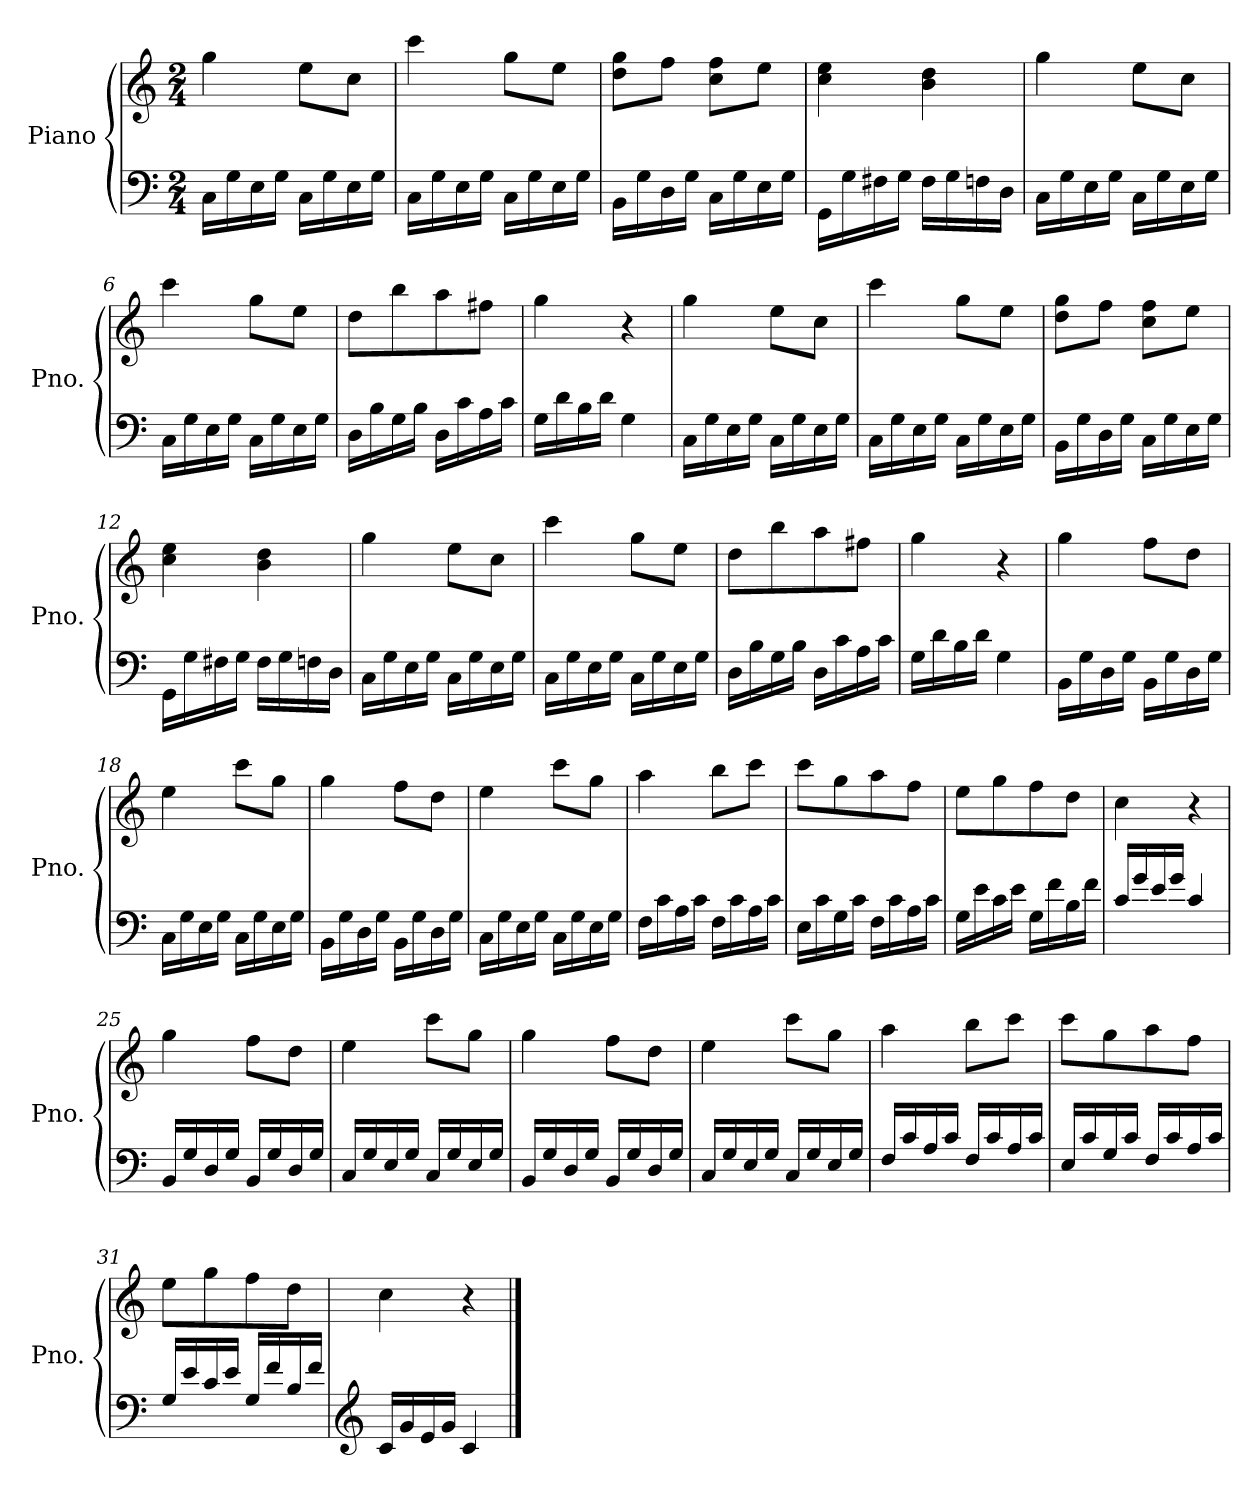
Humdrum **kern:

**kern	**kern
*part1	*part1
*staff2	*staff1
*I"Piano	*
*I'Pno.	*
*clefF4	*clefG2
*k[]	*k[]
*M2/4	*M2/4
=1	=1
16C\LL	4gg\
16G\	.
16E\	.
16G\JJ	.
16C\LL	8ee\L
16G\	.
16E\	8cc\J
16G\JJ	.
=2	=2
16C\LL	4ccc\
16G\	.
16E\	.
16G\JJ	.
16C\LL	8gg\L
16G\	.
16E\	8ee\J
16G\JJ	.
=3	=3
16BB\LL	8dd\ 8gg\L
16G\	.
16D\	8ff\J
16G\JJ	.
16C\LL	8cc\ 8ff\L
16G\	.
16E\	8ee\J
16G\JJ	.
=4	=4
16GG\LL	4cc\ 4ee\
16G\	.
16F#X\	.
16G\JJ	.
16F#\LL	4b\ 4dd\
16G\	.
16Fn\	.
16D\JJ	.
=5	=5
16C\LL	4gg\
16G\	.
16E\	.
16G\JJ	.
16C\LL	8ee\L
16G\	.
16E\	8cc\J
16G\JJ	.
=6	=6
16C\LL	4ccc\
16G\	.
16E\	.
16G\JJ	.
16C\LL	8gg\L
16G\	.
16E\	8ee\J
16G\JJ	.
!!LO:LB:g=z
=7	=7
16D\LL	8dd\L
16B\	.
16G\	8bb\
16B\JJ	.
16D\LL	8aa\
16c\	.
16A\	8ff#X\J
16c\JJ	.
=8	=8
16G\LL	4gg\
16d\	.
16B\	.
16d\JJ	.
4G\	4r
=9	=9
16C\LL	4gg\
16G\	.
16E\	.
16G\JJ	.
16C\LL	8ee\L
16G\	.
16E\	8cc\J
16G\JJ	.
=10	=10
16C\LL	4ccc\
16G\	.
16E\	.
16G\JJ	.
16C\LL	8gg\L
16G\	.
16E\	8ee\J
16G\JJ	.
=11	=11
16BB\LL	8dd\ 8gg\L
16G\	.
16D\	8ff\J
16G\JJ	.
16C\LL	8cc\ 8ff\L
16G\	.
16E\	8ee\J
16G\JJ	.
=12	=12
16GG\LL	4cc\ 4ee\
16G\	.
16F#X\	.
16G\JJ	.
16F#\LL	4b\ 4dd\
16G\	.
16Fn\	.
16D\JJ	.
!!LO:LB:g=z
=13	=13
16C\LL	4gg\
16G\	.
16E\	.
16G\JJ	.
16C\LL	8ee\L
16G\	.
16E\	8cc\J
16G\JJ	.
=14	=14
16C\LL	4ccc\
16G\	.
16E\	.
16G\JJ	.
16C\LL	8gg\L
16G\	.
16E\	8ee\J
16G\JJ	.
=15	=15
16D\LL	8dd\L
16B\	.
16G\	8bb\
16B\JJ	.
16D\LL	8aa\
16c\	.
16A\	8ff#X\J
16c\JJ	.
=16	=16
16G\LL	4gg\
16d\	.
16B\	.
16d\JJ	.
4G\	4r
=17	=17
16BB\LL	4gg\
16G\	.
16D\	.
16G\JJ	.
16BB\LL	8ff\L
16G\	.
16D\	8dd\J
16G\JJ	.
=18	=18
16C\LL	4ee\
16G\	.
16E\	.
16G\JJ	.
16C\LL	8ccc\L
16G\	.
16E\	8gg\J
16G\JJ	.
!!LO:LB:g=z
=19	=19
16BB\LL	4gg\
16G\	.
16D\	.
16G\JJ	.
16BB\LL	8ff\L
16G\	.
16D\	8dd\J
16G\JJ	.
=20	=20
16C\LL	4ee\
16G\	.
16E\	.
16G\JJ	.
16C\LL	8ccc\L
16G\	.
16E\	8gg\J
16G\JJ	.
=21	=21
16F\LL	4aa\
16c\	.
16A\	.
16c\JJ	.
16F\LL	8bb\L
16c\	.
16A\	8ccc\J
16c\JJ	.
=22	=22
16E\LL	8ccc\L
16c\	.
16G\	8gg\
16c\JJ	.
16F\LL	8aa\
16c\	.
16A\	8ff\J
16c\JJ	.
=23	=23
16G\LL	8ee\L
16e\	.
16c\	8gg\
16e\JJ	.
16G\LL	8ff\
16f\	.
16B\	8dd\J
16f\JJ	.
=24	=24
16c/LL	4cc\
16g/	.
16e/	.
16g/JJ	.
4c/	4r
!!LO:LB:g=z
=25	=25
16BB/LL	4gg\
16G/	.
16D/	.
16G/JJ	.
16BB/LL	8ff\L
16G/	.
16D/	8dd\J
16G/JJ	.
=26	=26
16C/LL	4ee\
16G/	.
16E/	.
16G/JJ	.
16C/LL	8ccc\L
16G/	.
16E/	8gg\J
16G/JJ	.
=27	=27
16BB/LL	4gg\
16G/	.
16D/	.
16G/JJ	.
16BB/LL	8ff\L
16G/	.
16D/	8dd\J
16G/JJ	.
=28	=28
16C/LL	4ee\
16G/	.
16E/	.
16G/JJ	.
16C/LL	8ccc\L
16G/	.
16E/	8gg\J
16G/JJ	.
!!LO:PB:g=z
=29	=29
16F/LL	4aa\
16c/	.
16A/	.
16c/JJ	.
16F/LL	8bb\L
16c/	.
16A/	8ccc\J
16c/JJ	.
=30	=30
16E/LL	8ccc\L
16c/	.
16G/	8gg\
16c/JJ	.
16F/LL	8aa\
16c/	.
16A/	8ff\J
16c/JJ	.
=31	=31
16G/LL	8ee\L
16e/	.
16c/	8gg\
16e/JJ	.
16G/LL	8ff\
16f/	.
16B/	8dd\J
16f/JJ	.
=32	=32
*clefG2	*
16c/LL	4cc\
16g/	.
16e/	.
16g/JJ	.
4c/	4r
==	==
*-	*-
